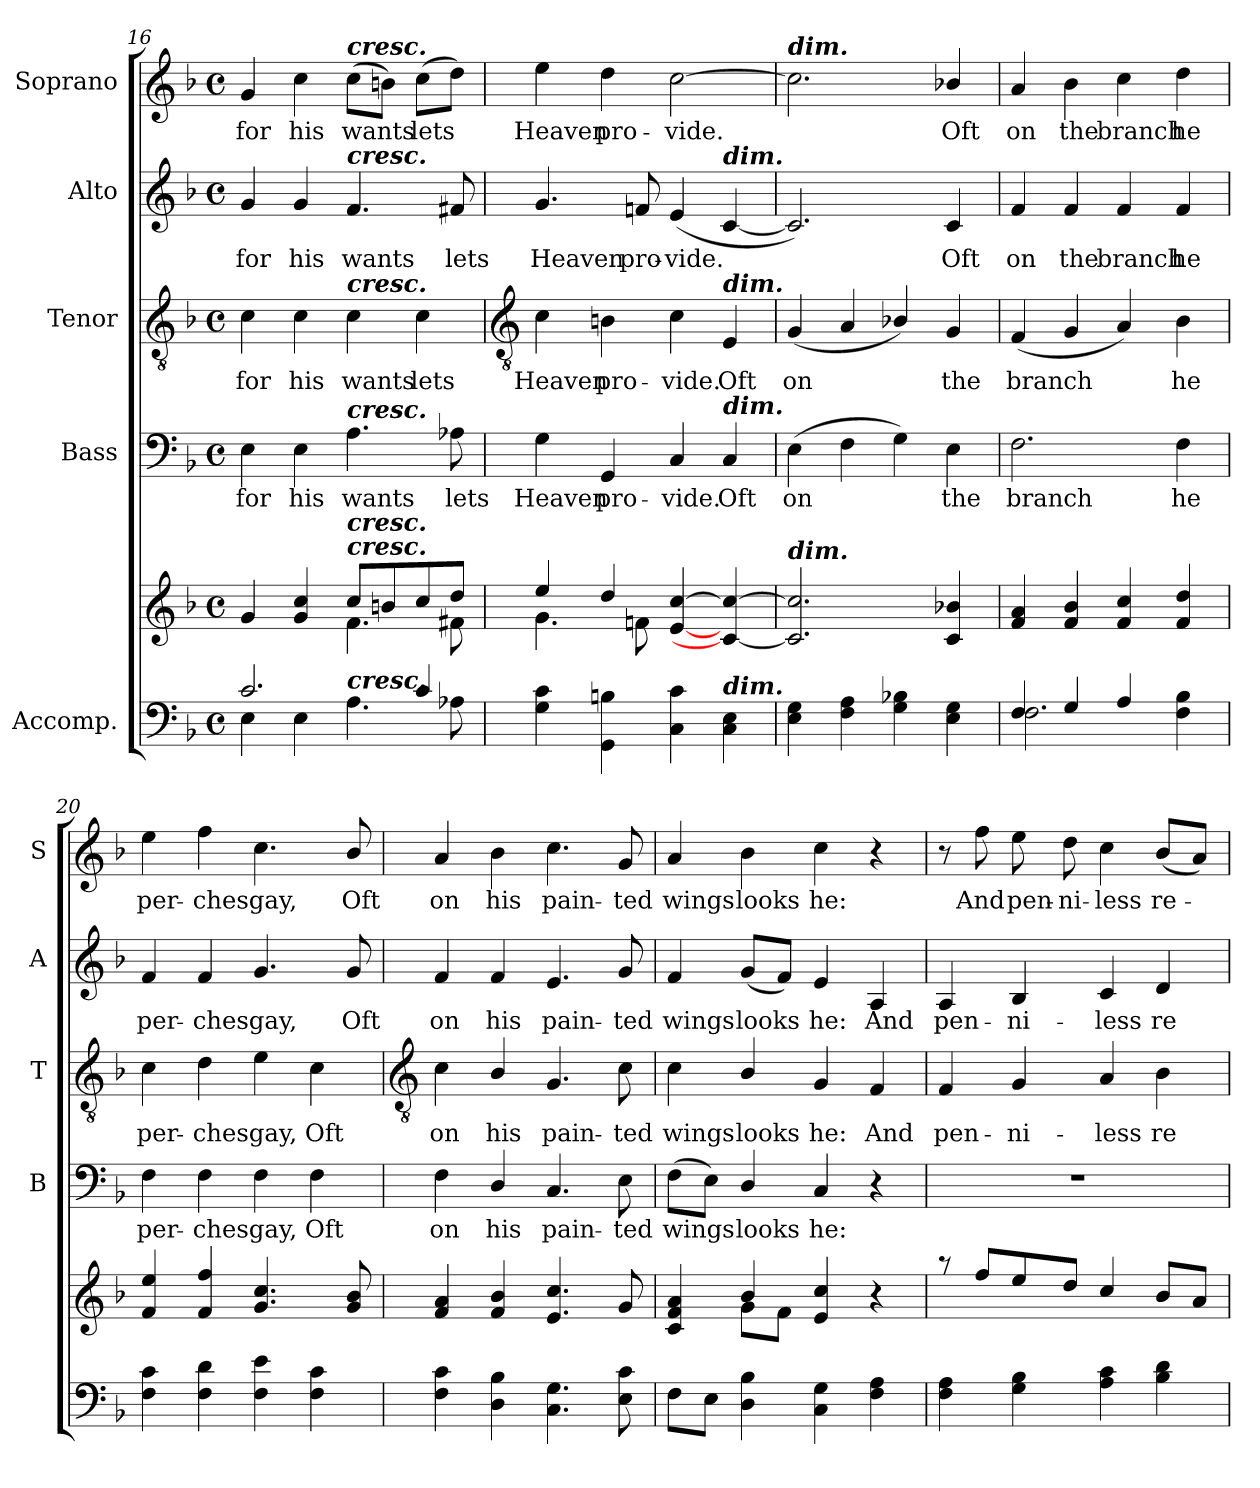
**kern	**kern	**kern	**text	**kern	**text	**kern	**text	**kern	**text
*part5	*part5	*part4	*part4	*part3	*part3	*part2	*part2	*part1	*part1
*staff6	*staff5	*staff4	*staff4	*staff3	*staff3	*staff2	*staff2	*staff1	*staff1
*I"Accomp.	*	*I"Bass	*	*I"Tenor	*	*I"Alto	*	*I"Soprano	*
*	*	*I'B	*	*I'T	*	*I'A	*	*I'S	*
*clefF4	*clefG2	*clefF4	*	*clefGv2	*	*clefG2	*	*clefG2	*
*k[b-]	*k[b-]	*k[b-]	*	*k[b-]	*	*k[b-]	*	*k[b-]	*
*F:	*F:	*F:	*	*F:	*	*F:	*	*F:	*
*M4/4	*M4/4	*M4/4	*	*M4/4	*	*M4/4	*	*M4/4	*
*met(c)	*met(c)	*met(c)	*	*met(c)	*	*met(c)	*	*met(c)	*
=16	=16	=16	=16	=16	=16	=16	=16	=16	=16
*^	*^	*	*	*	*	*	*	*	*
!	!	!	!	!	!LO:LY:b	!	!LO:LY:b	!	!LO:LY:b	!	!LO:LY:b
2.c/	4E\	4g/	2ryy	4E	for	4c\	for	4g	for	4g	for
!	!	!	!	!	!LO:LY:b	!	!LO:LY:b	!	!LO:LY:b	!	!LO:LY:b
.	4E\	4g/ 4cc/	.	4E	his	4c\	his	4g	his	4cc\	his
!	!	!	!	!	!	!	!	!	!	!LO:TX:a:Bi:t=cresc.	!
!	!	!	!	!	!	!	!	!LO:TX:a:Bi:t=cresc.	!	!	!
!	!	!	!	!	!	!LO:TX:a:Bi:t=cresc.	!	!	!	!	!
!	!	!	!	!LO:TX:a:Bi:t=cresc.	!	!	!	!	!	!	!
!	!	!LO:TX:a:Bi:t=cresc.	!	!	!	!	!	!	!	!	!
!	!	!LO:TX:a:Bi:t=cresc.	!	!	!	!	!	!	!	!	!
!	!LO:TX:a:Bi:t=cresc.	!	!	!	!	!	!	!	!	!	!
!	!	!	!	!	!LO:LY:b	!	!LO:LY:b	!	!LO:LY:b	!	!LO:LY:b
.	4.A\	8cc/L	4.f\	4.A	wants	4c\	wants	4.f	wants	(>8ccL	wants
.	.	8bn/	.	.	.	.	.	.	.	8bnJ)	.
!	!	!	!	!	!	!	!LO:LY:b	!	!	!	!LO:LY:b
4c/	.	8cc/	.	.	.	4c\	lets	.	.	(>8ccL	lets
!	!	!	!	!	!LO:LY:b	!	!	!	!LO:LY:b	!	!
.	8A-X\	8dd/J	8f#X\	8A-X	lets	.	.	8f#X	lets	8ddJ)	.
!!LO:LB:g=z
=17	=17	=17	=17	=17	=17	=17	=17	=17	=17	=17	=17
*	*	*	*	*	*	*clefGv2	*	*	*	*	*
!	!	!	!	!	!LO:LY:b	!	!LO:LY:b	!	!LO:LY:b	!	!LO:LY:b
1ryy	4G\ 4c\	4ee/	4.g\	4G	Heaven	4c\	Heaven	4.g	Heaven	4ee	Heaven
!	!	!	!	!	!LO:LY:b	!	!LO:LY:b	!	!	!	!LO:LY:b
.	4GG\ 4Bn\	4dd/	.	4GG	pro-	4Bn	pro-	.	.	4dd	pro-
!	!	!	!	!	!	!	!	!	!LO:LY:b	!	!
.	.	.	8fn\	.	.	.	.	8fn	pro-	.	.
!	!	!	!	!	!LO:LY:b	!	!LO:LY:b	!	!LO:LY:b	!	!LO:LY:b
.	4C\ 4c\	[4e/ [4cc/	2ryy	4C	-vide.	4c\	-vide.	(<4e	-vide.	[2cc\	-vide.
!	!	!	!	!	!	!	!	!LO:TX:a:Bi:t=dim.	!	!	!
!	!	!	!	!	!	!LO:TX:a:Bi:t=dim.	!	!	!	!	!
!	!	!	!	!LO:TX:a:Bi:t=dim.	!	!	!	!	!	!	!
!	!LO:TX:a:Bi:t=dim.	!	!	!	!	!	!	!	!	!	!
!	!	!	!	!	!LO:LY:b	!	!LO:LY:b	!	!	!	!
.	4C\ 4E\	4c_ 4cc_	.	4C	Oft	4E	Oft	[4c	.	.	.
=18	=18	=18	=18	=18	=18	=18	=18	=18	=18	=18	=18
!	!	!	!	!	!	!	!	!	!	!LO:TX:a:Bi:t=dim.	!
!	!	!LO:TX:a:Bi:t=dim.	!	!	!	!	!	!	!	!	!
!	!	!	!	!	!LO:LY:b	!	!LO:LY:b	!	!	!	!
1ryy	4E\ 4G\	2.c/] 2.cc/]	1ryy	(>4E	on	(<4G	on	2.c])	.	2.cc\]	.
.	4F\ 4A\	.	.	4F	.	4A	.	.	.	.	.
.	4G\ 4B-X\	.	.	4G)	.	4B-X/)	.	.	.	.	.
!	!	!	!	!	!LO:LY:b	!	!LO:LY:b	!	!LO:LY:b	!	!LO:LY:b
.	4E\ 4G\	4c 4b-X	.	4E	the	4G	the	4c	Oft	4b-X/	Oft
=19	=19	=19	=19	=19	=19	=19	=19	=19	=19	=19	=19
!	!	!	!	!	!LO:LY:b	!	!LO:LY:b	!	!LO:LY:b	!	!LO:LY:b
4F/	2.F\	4f 4a	1ryy	2.F	branch	(<4F	branch	4f	on	4a	on
!	!	!	!	!	!	!	!	!	!LO:LY:b	!	!LO:LY:b
4G/	.	4f 4b-	.	.	.	4G	.	4f	the	4b-	the
!	!	!	!	!	!	!	!	!	!LO:LY:b	!	!LO:LY:b
4A/	.	4f 4cc	.	.	.	4A)	.	4f	branch	4cc	branch
!	!	!	!	!	!LO:LY:b	!	!LO:LY:b	!	!LO:LY:b	!	!LO:LY:b
4ryy	4F\ 4B-\	4f 4dd	.	4F	he	4B-	he	4f	he	4dd	he
=20	=20	=20	=20	=20	=20	=20	=20	=20	=20	=20	=20
!	!	!	!	!	!LO:LY:b	!	!LO:LY:b	!	!LO:LY:b	!	!LO:LY:b
1ryy	4F\ 4c\	4f 4ee	1ryy	4F	per-	4c	per-	4f	per-	4ee	per-
!	!	!	!	!	!LO:LY:b	!	!LO:LY:b	!	!LO:LY:b	!	!LO:LY:b
.	4F\ 4d\	4f 4ff	.	4F	-ches	4d	-ches	4f	-ches	4ff	-ches
!	!	!	!	!	!LO:LY:b	!	!LO:LY:b	!	!LO:LY:b	!	!LO:LY:b
.	4F\ 4e\	4.g/ 4.cc/	.	4F	gay,	4e	gay,	4.g	gay,	4.cc\	gay,
!	!	!	!	!	!LO:LY:b	!	!LO:LY:b	!	!	!	!
.	4F\ 4c\	.	.	4F	Oft	4c\	Oft	.	.	.	.
!	!	!	!	!	!	!	!	!	!LO:LY:b	!	!LO:LY:b
.	.	8g 8b-	.	.	.	.	.	8g	Oft	8b-/	Oft
*v	*v	*	*	*	*	*	*	*	*	*	*
!!LO:LB:g=z
=21	=21	=21	=21	=21	=21	=21	=21	=21	=21	=21
*	*	*	*	*	*clefGv2	*	*	*	*	*
!	!	!	!	!LO:LY:b	!	!LO:LY:b	!	!LO:LY:b	!	!LO:LY:b
4F 4c	4f 4a	1ryy	4F	on	4c\	on	4f	on	4a	on
!	!	!	!	!LO:LY:b	!	!LO:LY:b	!	!LO:LY:b	!	!LO:LY:b
4D 4B-	4f 4b-	.	4D/	his	4B-/	his	4f	his	4b-	his
!	!	!	!	!LO:LY:b	!	!LO:LY:b	!	!LO:LY:b	!	!LO:LY:b
4.C 4.G	4.e/ 4.cc/	.	4.C	pain-	4.G	pain-	4.e	pain-	4.cc\	pain-
!	!	!	!	!LO:LY:b	!	!LO:LY:b	!	!LO:LY:b	!	!LO:LY:b
8E 8c	8g	.	8E	-ted	8c\	-ted	8g	-ted	8g	-ted
=22	=22	=22	=22	=22	=22	=22	=22	=22	=22	=22
!	!	!	!	!LO:LY:b	!	!LO:LY:b	!	!LO:LY:b	!	!LO:LY:b
8FL	4c 4f 4a	4ryy	(>8FL	wings	4c\	wings	4f	wings	4a	wings
8EJ	.	.	8EJ)	.	.	.	.	.	.	.
!	!	!	!	!LO:LY:b	!	!LO:LY:b	!	!LO:LY:b	!	!LO:LY:b
4D 4B-	4b-/	8g\L	4D/	looks	4B-/	looks	(<8gL	looks	4b-	looks
.	.	8f\J	.	.	.	.	8fJ)	.	.	.
!	!	!	!	!LO:LY:b	!	!LO:LY:b	!	!LO:LY:b	!	!LO:LY:b
4C 4G	4e 4cc	2ryy	4C	he:	4G	he:	4e	he:	4cc	he:
!	!	!	!	!	!	!LO:LY:b	!	!LO:LY:b	!	!
4F 4A	4r	.	4r	.	4F	And	4A	And	4r	.
=23	=23	=23	=23	=23	=23	=23	=23	=23	=23	=23
!	!	!	!	!	!	!LO:LY:b	!	!LO:LY:b	!	!
4F 4A	8r	1ryy	1r	.	4F	pen-	4A	pen-	8r	.
!	!	!	!	!	!	!	!	!	!	!LO:LY:b
.	8ffL	.	.	.	.	.	.	.	8ff	And
!	!	!	!	!	!	!LO:LY:b	!	!LO:LY:b	!	!LO:LY:b
4G 4B-	8ee	.	.	.	4G	-ni-	4B-	-ni-	8ee	pen-
!	!	!	!	!	!	!	!	!	!	!LO:LY:b
.	8ddJ	.	.	.	.	.	.	.	8dd	-ni-
!	!	!	!	!	!	!LO:LY:b	!	!LO:LY:b	!	!LO:LY:b
4A 4c	4cc/	.	.	.	4A	-less	4c	-less	4cc\	-less
!	!	!	!	!	!	!LO:LY:b	!	!LO:LY:b	!	!LO:LY:b
4B- 4d	8b-L	.	.	.	4B-	re-	4d	re-	(<8b-L	re-
.	8aJ	.	.	.	.	.	.	.	8aJ)	.
*	*v	*v	*	*	*	*	*	*	*	*
=	=	=	=	=	=	=	=	=	=
*-	*-	*-	*-	*-	*-	*-	*-	*-	*-
